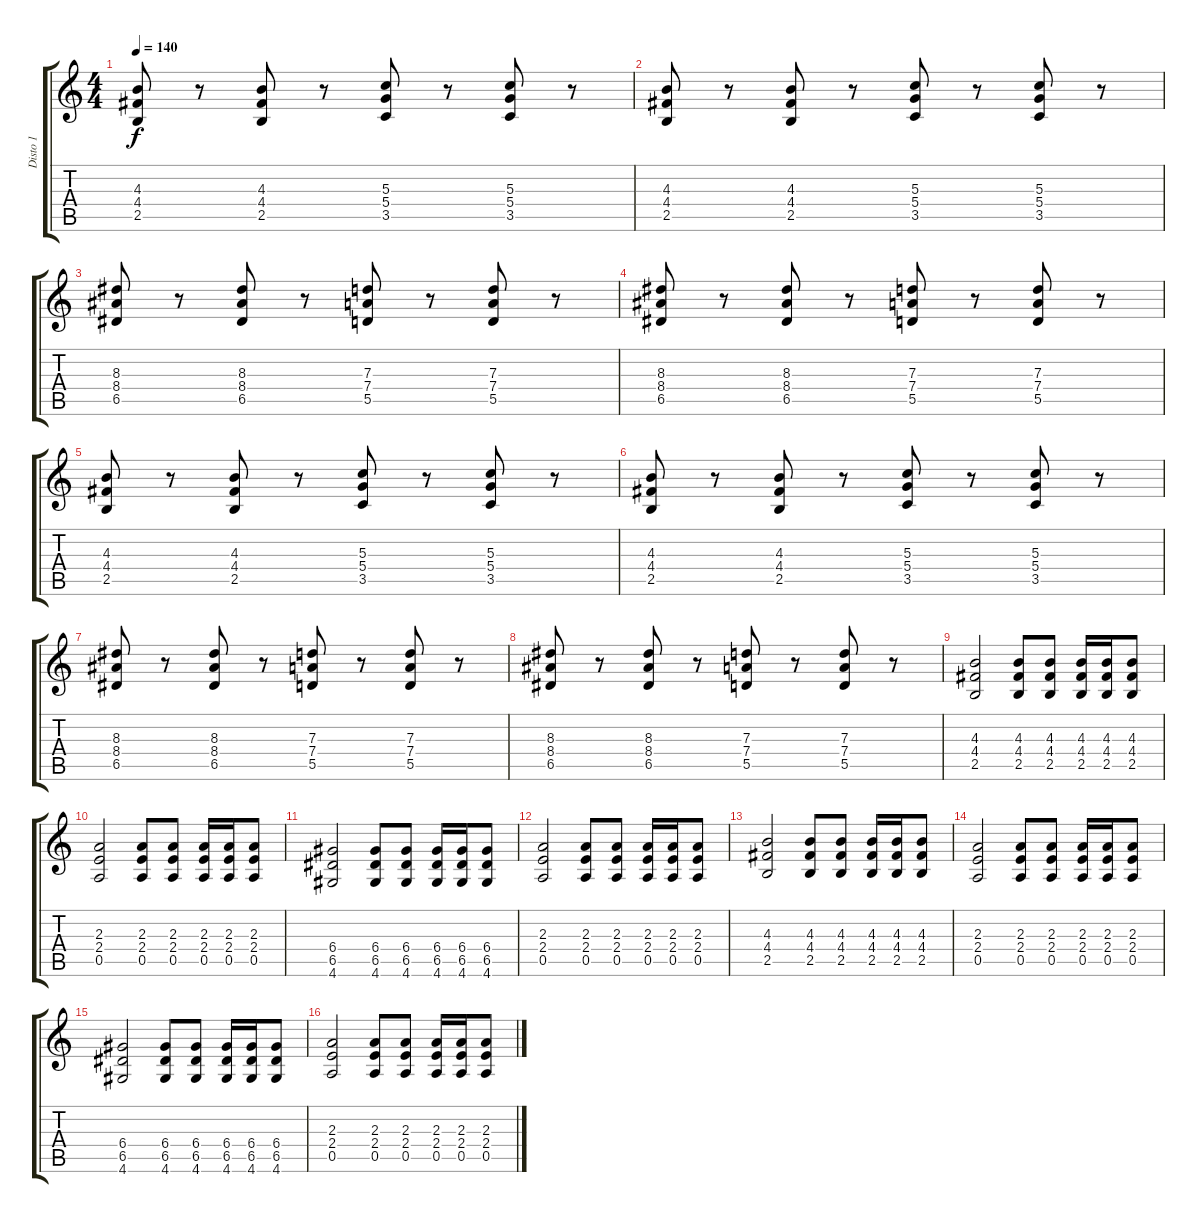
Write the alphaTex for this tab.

\track ("Disto 1" "Disto 1") {instrument distortionguitar}
\staff {score tabs}
\tuning (E4 B3 G3 D3 A2 E2) {hide}
\ts (4 4)
\tempo 140
\clef g2
\ks c
(4.3 4.4 2.5).8{dy f volume 14} r.8 (4.3 4.4 2.5).8 r.8 (5.3 5.4 3.5).8 r.8 (5.3 5.4 3.5).8 r.8 |
(4.3 4.4 2.5).8 r.8 (4.3 4.4 2.5).8 r.8 (5.3 5.4 3.5).8 r.8 (5.3 5.4 3.5).8 r.8 |
(8.3 8.4 6.5).8 r.8 (8.3 8.4 6.5).8 r.8 (7.3 7.4 5.5).8 r.8 (7.3 7.4 5.5).8 r.8 |
(8.3 8.4 6.5).8 r.8 (8.3 8.4 6.5).8 r.8 (7.3 7.4 5.5).8 r.8 (7.3 7.4 5.5).8 r.8 |
(4.3 4.4 2.5).8 r.8 (4.3 4.4 2.5).8 r.8 (5.3 5.4 3.5).8 r.8 (5.3 5.4 3.5).8 r.8 |
(4.3 4.4 2.5).8 r.8 (4.3 4.4 2.5).8 r.8 (5.3 5.4 3.5).8 r.8 (5.3 5.4 3.5).8 r.8 |
(8.3 8.4 6.5).8 r.8 (8.3 8.4 6.5).8 r.8 (7.3 7.4 5.5).8 r.8 (7.3 7.4 5.5).8 r.8 |
(8.3 8.4 6.5).8 r.8 (8.3 8.4 6.5).8 r.8 (7.3 7.4 5.5).8 r.8 (7.3 7.4 5.5).8 r.8 |
(4.3 4.4 2.5).2 (4.3 4.4 2.5).8 (4.3 4.4 2.5).8 (4.3 4.4 2.5).16 (4.3 4.4 2.5).16 (4.3 4.4 2.5).8 |
(2.3 2.4 0.5).2 (2.3 2.4 0.5).8 (2.3 2.4 0.5).8 (2.3 2.4 0.5).16 (2.3 2.4 0.5).16 (2.3 2.4 0.5).8 |
(6.4 6.5 4.6).2 (6.4 6.5 4.6).8 (6.4 6.5 4.6).8 (6.4 6.5 4.6).16 (6.4 6.5 4.6).16 (6.4 6.5 4.6).8 |
(2.3 2.4 0.5).2 (2.3 2.4 0.5).8 (2.3 2.4 0.5).8 (2.3 2.4 0.5).16 (2.3 2.4 0.5).16 (2.3 2.4 0.5).8 |
(4.3 4.4 2.5).2 (4.3 4.4 2.5).8 (4.3 4.4 2.5).8 (4.3 4.4 2.5).16 (4.3 4.4 2.5).16 (4.3 4.4 2.5).8 |
(2.3 2.4 0.5).2 (2.3 2.4 0.5).8 (2.3 2.4 0.5).8 (2.3 2.4 0.5).16 (2.3 2.4 0.5).16 (2.3 2.4 0.5).8 |
(6.4 6.5 4.6).2 (6.4 6.5 4.6).8 (6.4 6.5 4.6).8 (6.4 6.5 4.6).16 (6.4 6.5 4.6).16 (6.4 6.5 4.6).8 |
(2.3 2.4 0.5).2 (2.3 2.4 0.5).8 (2.3 2.4 0.5).8 (2.3 2.4 0.5).16 (2.3 2.4 0.5).16 (2.3 2.4 0.5).8
